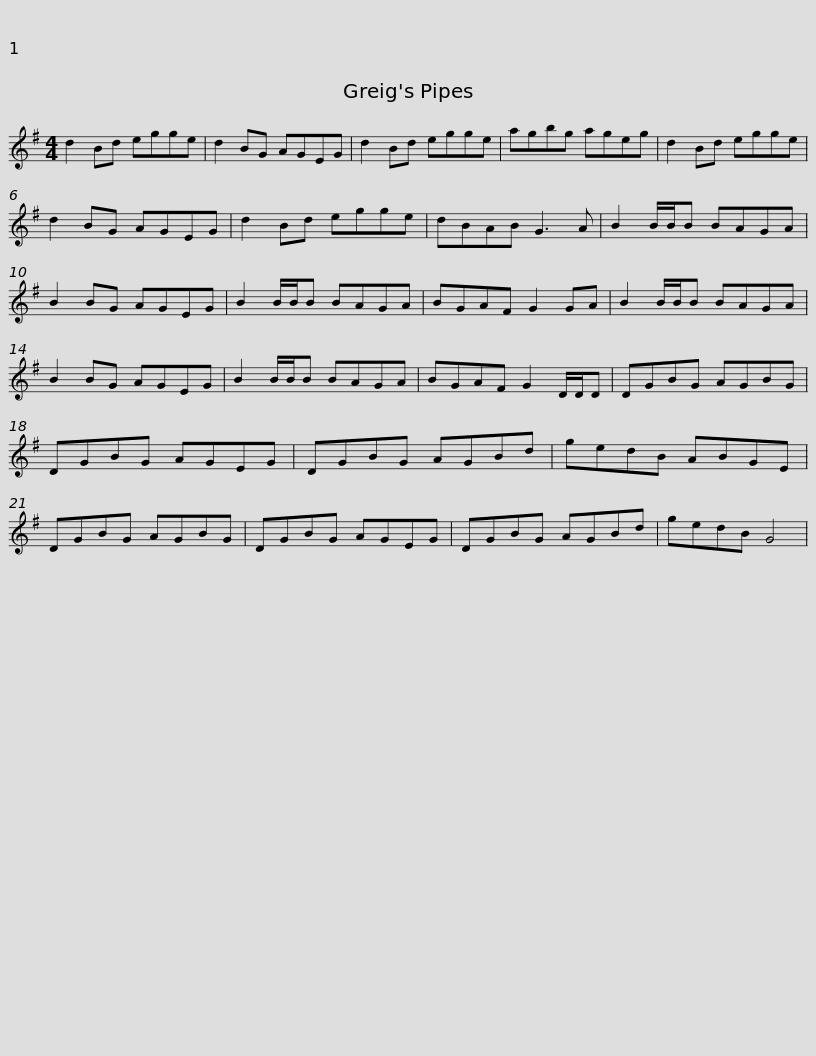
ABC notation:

X:1
L:1/8
M:4/4
I:linebreak $
K:G
V:1 treble
V:1
 d2 Bd egge | d2 BG AGEG | d2 Bd egge | agbg ageg | d2 Bd egge | %5
 d2 BG AGEG |$ d2 Bd egge | dBAB G3 A | B2 B/B/B BAGA | B2 BG AGEG | %10
 B2 B/B/B BAGA | BGAF G2 GA |$ B2 B/B/B BAGA | B2 BG AGEG | B2 B/B/B BAGA | %15
 BGAF G2 D/D/D | DGBG AGBG | DGBG AGEG |$ DGBG AGBd | gedB ABGE | %20
 DGBG AGBG | DGBG AGEG | DGBG AGBd | gedB G4 | %24
